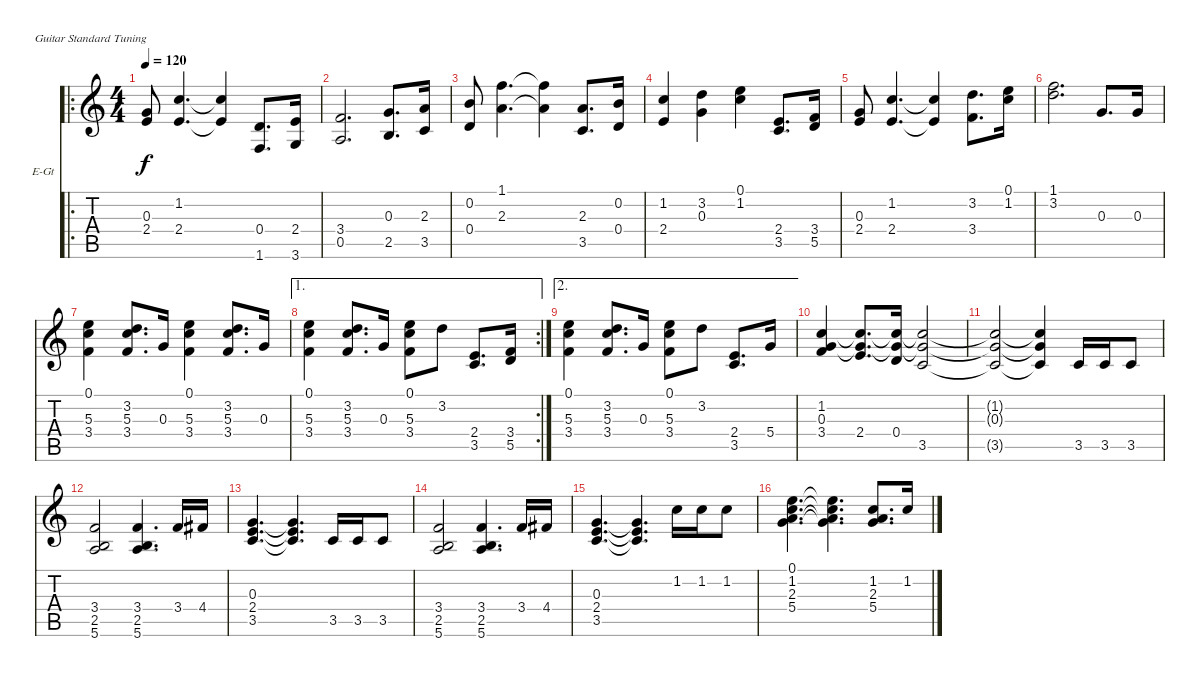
\defaultSystemsLayout 4
\bracketExtendMode nobrackets
\firstSystemTrackNameOrientation horizontal
\otherSystemsTrackNameOrientation horizontal
\track ("Jazz Guitar" "E-Gt") {instrument electricguitarjazz}
\staff {score tabs}
\tuning (E4 B3 G3 D3 A2 E2)
\ro
\ts (4 4)
\tempo 120
\clef g2
\ks c
(2.4 0.3).8{dy f} (2.4 1.2).4{d} (2.4{t} 1.2{t}).4 (0.4 1.6).8{d} (3.6 2.4).16 |
(3.4 0.5).2{d} (2.5 0.3).8{d} (2.3 3.5).16 |
(0.2 0.4).8 (2.3 1.1).4{d} (2.3{t} 1.1{t}).4 (2.3 3.5).8{d} (0.4 0.2).16 |
(2.4 1.2).4 (3.2 0.3).4 (1.2 0.1).4 (2.4 3.5).8{d} (3.4 5.5).16 |
(2.4 0.3).8 (1.2 2.4).4{d} (1.2{t} 2.4{t}).4 (3.2 3.4).8{d} (1.2 0.1).16 |
(1.1 3.2).2{d} 0.3.8{d} 0.3.16 |
(5.3 3.4 0.1).4 (3.2 3.4 5.3).8{d} 0.3.16 (5.3 3.4 0.1).4 (3.2 3.4 5.3).8{d} 0.3.16 |
\ae 1
\rc 2
(5.3 3.4 0.1).4 (3.2 3.4 5.3).8{d} 0.3.16 (5.3 3.4 0.1).8 3.2.8 (3.5 2.4).8{d} (5.5 3.4).16 |
\ae 2
(5.3 3.4 0.1).4 (3.2 3.4 5.3).8{d} 0.3.16 (5.3 3.4 0.1).8 3.2.8 (3.5 2.4).8{d} 5.4.16 |
(1.2 0.3 3.4).4 (2.4 1.2{t} 0.3{t}).8{d} (0.4 1.2{t} 0.3{t}).16 (3.5 1.2{t} 0.3{t}).2 |
(3.5{t} 1.2{t} 0.3{t}).2 (3.5{t} 1.2{t} 0.3{t}).4 3.5.16 3.5.16 3.5.8 |
(5.6 2.5 3.4).2 (3.4 2.5 5.6).4{d} 3.4.16 4.4.16 |
(3.5 2.4 0.3).4{d} (3.5{t} 2.4{t} 0.3{t}).4{d} 3.5.16 3.5.16 3.5.8 |
(5.6 2.5 3.4).2 (3.4 2.5 5.6).4{d} 3.4.16 4.4.16 |
(3.5 2.4 0.3).4{d} (3.5{t} 2.4{t} 0.3{t}).4{d} 1.2.16 1.2.16 1.2.8 |
(0.1 1.2 2.3 5.4).4{d} (0.1{t} 1.2{t} 2.3{t} 5.4{t}).4{d} (1.2 2.3 5.4).8{d} 1.2.16
